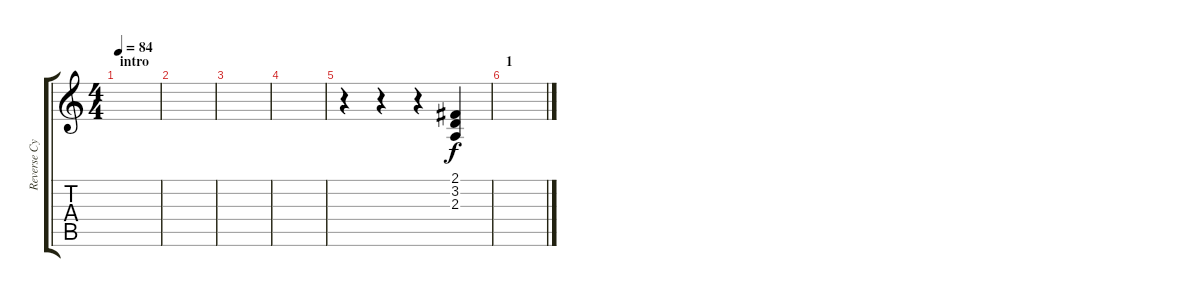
\track ("Reverse Cymbal" "Reverse Cy") {instrument reversecymbal}
\staff {score tabs}
\tuning (E4 B3 G3 D3 A2 E2) {hide}
\ts (4 4)
\section ("" "intro")
\tempo 84
\clef g2
\ks c
|
|
|
|
r.4 r.4 r.4 (2.1 3.2 2.3).4 |
\section ("" "1")
